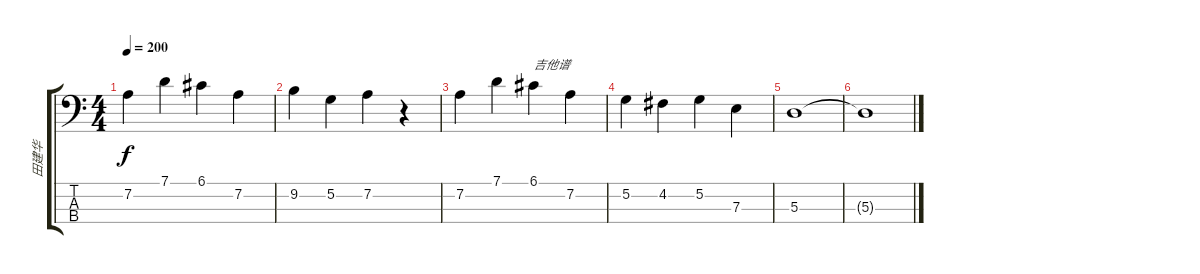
\track ("田建华" "田建华") {instrument electricbasspick}
\staff {score tabs}
\tuning (G2 D2 A1 E1) {hide}
\ts (4 4)
\tempo 200
\clef f4
\ks c
7.2.4{dy f} 7.1.4 6.1.4 7.2.4 |
9.2.4 5.2.4 7.2.4 r.4 |
7.2.4 7.1.4 6.1.4{txt "吉他谱"} 7.2.4 |
5.2.4 4.2.4 5.2.4 7.3.4 |
5.3.1 |
5.3{t}.1
